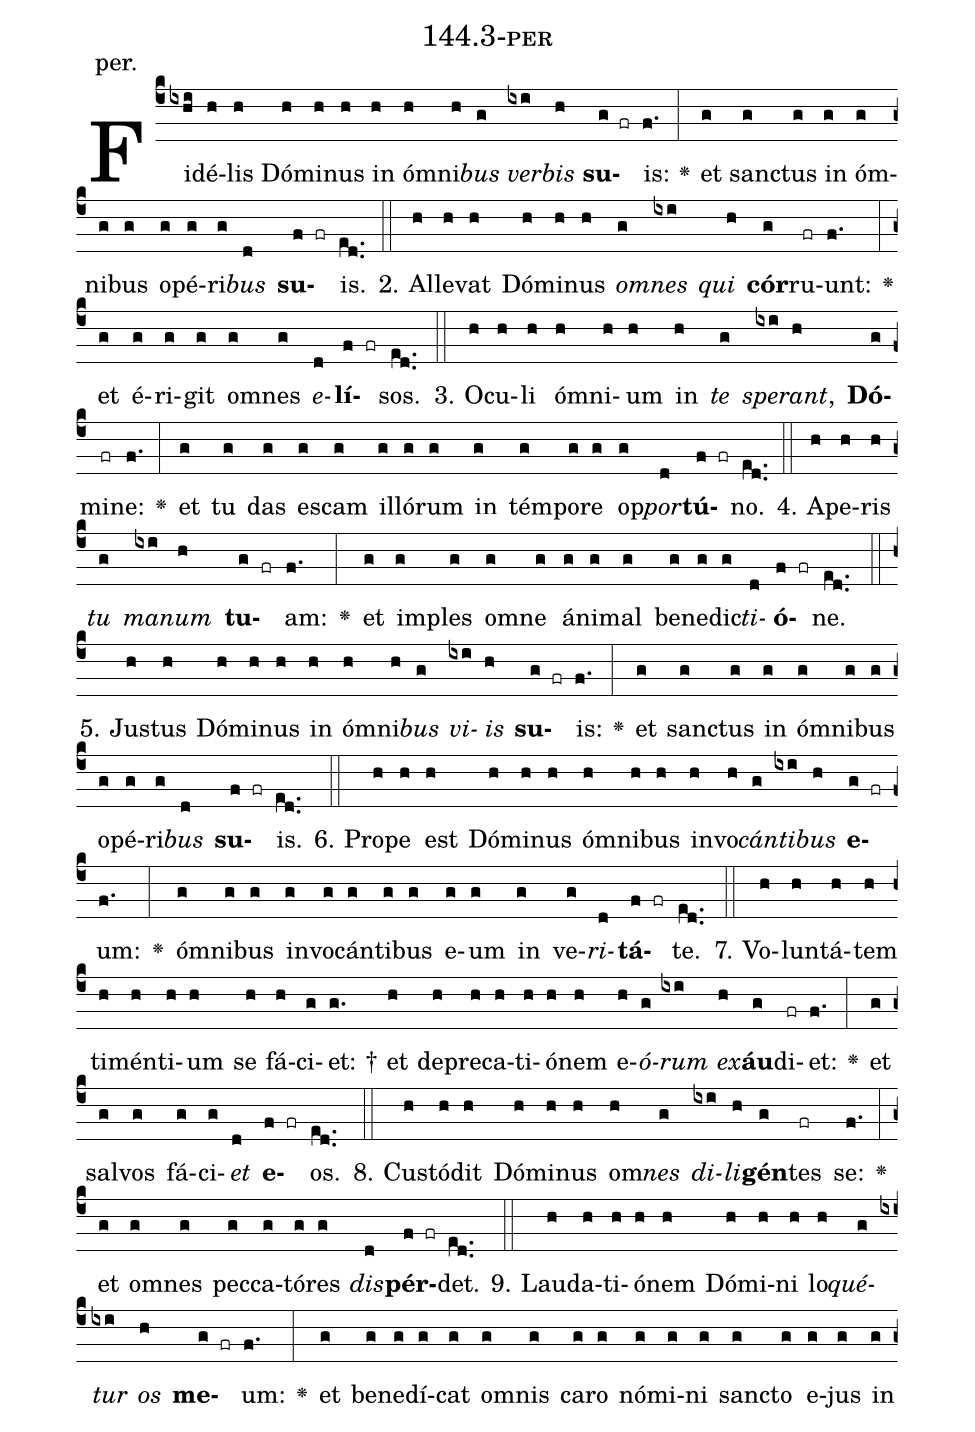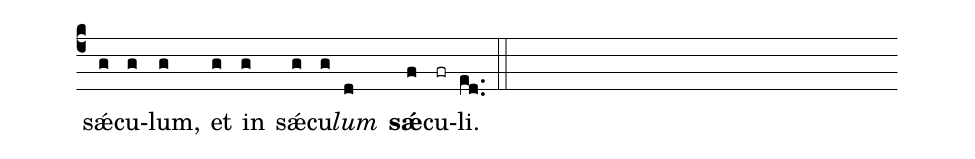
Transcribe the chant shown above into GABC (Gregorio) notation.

name: 144.3-per;
annotation: per.;
%%
(c4)Fi(ixhi)dé(h)lis(h) Dó(h)mi(h)nus(h) in(h) óm(h)ni(h)<i>bus</i>(g) <i>ver</i>(ixi)<i>bis</i>(h) <b>su</b>(g fr)is:(f.) <v>\greheightstar</v>(:) et(g) sanc(g)tus(g) in(g) óm(g)ni(g)bus(g) o(g)pé(g)ri(g)<i>bus</i>(d) <b>su</b>(f fr)is.(ed..) (::)
2. Al(h)le(h)vat(h) Dó(h)mi(h)nus(h) <i>om</i>(g)<i>nes</i>(ixi) <i>qui</i>(h) <b>cór</b>(g)ru(fr)unt:(f.) <v>\greheightstar</v>(:) et(g) é(g)ri(g)git(g) om(g)nes(g) <i>e</i>(d)<b>lí</b>(f fr)sos.(ed..) (::)
3. O(h)cu(h)li(h) óm(h)ni(h)um(h) in(h) <i>te</i>(g) <i>spe</i>(ixi)<i>rant</i>,(h) <b>Dó</b>(g)mi(fr)ne:(f.) <v>\greheightstar</v>(:) et(g) tu(g) das(g) es(g)cam(g) il(g)ló(g)rum(g) in(g) tém(g)po(g)re(g) op(g)<i>por</i>(d)<b>tú</b>(f fr)no.(ed..) (::)
4. A(h)pe(h)ris(h) <i>tu</i>(g) <i>ma</i>(ixi)<i>num</i>(h) <b>tu</b>(g fr)am:(f.) <v>\greheightstar</v>(:) et(g) im(g)ples(g) om(g)ne(g) á(g)ni(g)mal(g) be(g)ne(g)dic(g)<i>ti</i>(d)<b>ó</b>(f fr)ne.(ed..) (::)
5. Jus(h)tus(h) Dó(h)mi(h)nus(h) in(h) óm(h)ni(h)<i>bus</i>(g) <i>vi</i>(ixi)<i>is</i>(h) <b>su</b>(g fr)is:(f.) <v>\greheightstar</v>(:) et(g) sanc(g)tus(g) in(g) óm(g)ni(g)bus(g) o(g)pé(g)ri(g)<i>bus</i>(d) <b>su</b>(f fr)is.(ed..) (::)
6. Pro(h)pe(h) est(h) Dó(h)mi(h)nus(h) óm(h)ni(h)bus(h) in(h)vo(h)<i>cán</i>(g)<i>ti</i>(ixi)<i>bus</i>(h) <b>e</b>(g fr)um:(f.) <v>\greheightstar</v>(:) óm(g)ni(g)bus(g) in(g)vo(g)cán(g)ti(g)bus(g) e(g)um(g) in(g) ve(g)<i>ri</i>(d)<b>tá</b>(f fr)te.(ed..) (::)
7. Vo(h)lun(h)tá(h)tem(h) ti(h)mén(h)ti(h)um(h) se(h) fá(h)ci(g)et: †(g.) et(h) de(h)pre(h)ca(h)ti(h)ó(h)nem(h) e(h)<i>ó</i>(g)<i>rum</i>(ixi) <i>ex</i>(h)<b>áu</b>(g)di(fr)et:(f.) <v>\greheightstar</v>(:) et(g) sal(g)vos(g) fá(g)ci(g)<i>et</i>(d) <b>e</b>(f fr)os.(ed..) (::)
8. Cus(h)tó(h)dit(h) Dó(h)mi(h)nus(h) om(h)<i>nes</i>(g) <i>di</i>(ixi)<i>li</i>(h)<b>gén</b>(g)tes(fr) se:(f.) <v>\greheightstar</v>(:) et(g) om(g)nes(g) pec(g)ca(g)tó(g)res(g) <i>dis</i>(d)<b>pér</b>(f fr)det.(ed..) (::)
9. Lau(h)da(h)ti(h)ó(h)nem(h) Dó(h)mi(h)ni(h) lo(h)<i>qué</i>(g)<i>tur</i>(ixi) <i>os</i>(h) <b>me</b>(g fr)um:(f.) <v>\greheightstar</v>(:) et(g) be(g)ne(g)dí(g)cat(g) om(g)nis(g) ca(g)ro(g) nó(g)mi(g)ni(g) sanc(g)to(g) e(g)jus(g) in(g) sǽ(g)cu(g)lum,(g) et(g) in(g) sǽ(g)cu(g)<i>lum</i>(d) <b>sǽ</b>(f)cu(fr)li.(ed..) (::)
